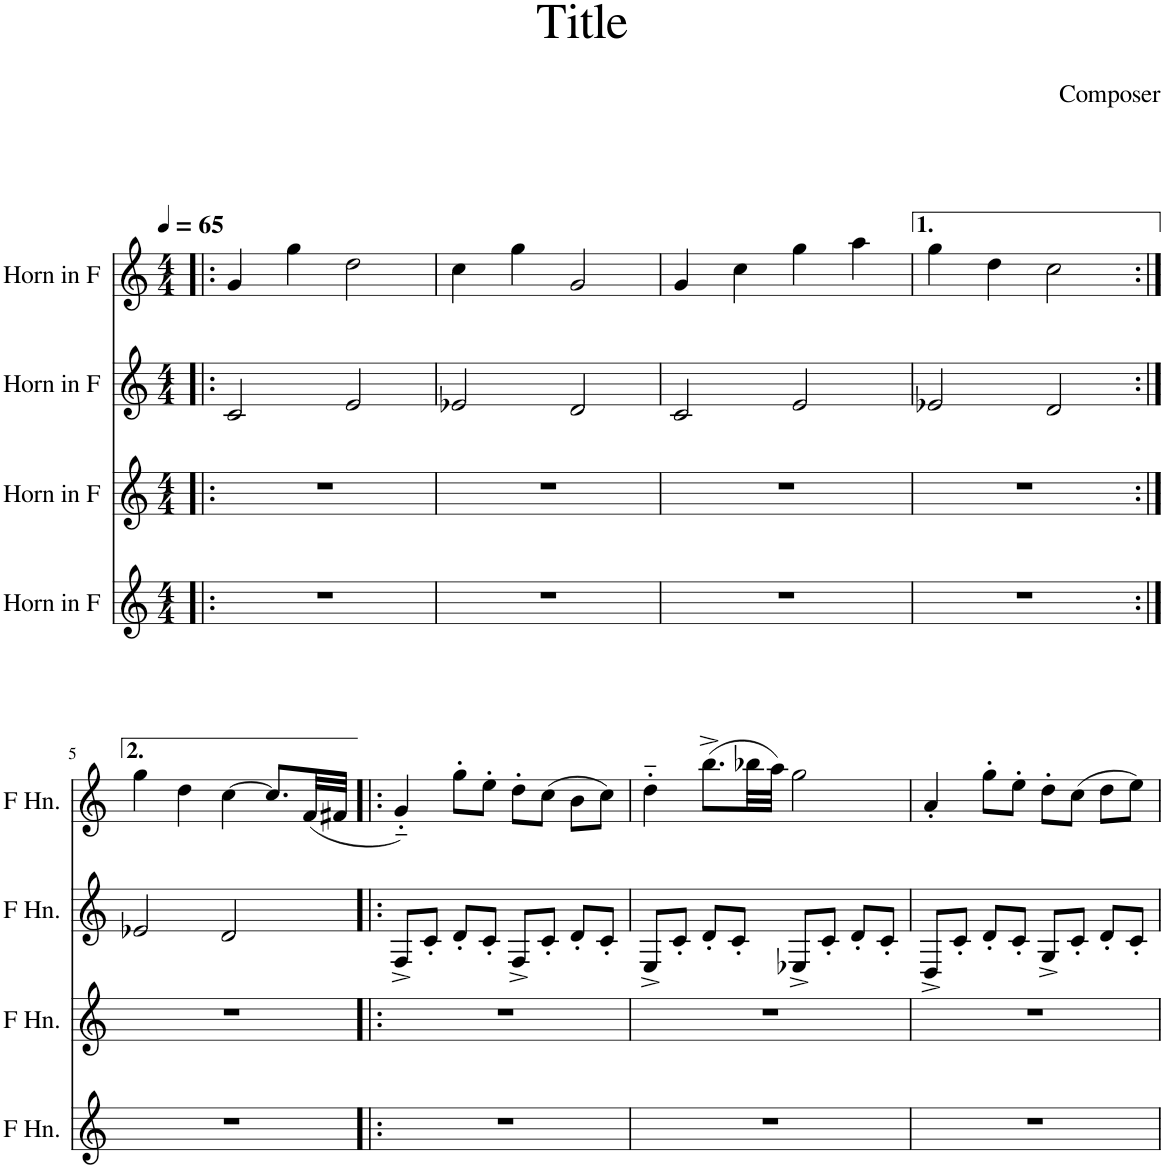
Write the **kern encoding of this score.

**kern	**kern	**kern	**kern
*part4	*part3	*part2	*part1
*staff4	*staff3	*staff2	*staff1
*I"Horn in F	*I"Horn in F	*I"Horn in F	*I"Horn in F
*clefG2	*clefG2	*clefG2	*clefG2
*Trd4c7	*Trd4c7	*Trd4c7	*Trd4c7
*k[]	*k[]	*k[]	*k[]
*M4/4	*M4/4	*M4/4	*M4/4
*MM65	*MM65	*MM65	*MM65
=1!|:	=1!|:	=1!|:	=1!|:
1r	1r	2c/	4g/
.	.	.	4gg\
.	.	2e/	2dd\
=2	=2	=2	=2
1r	1r	2e-X/	4cc\
.	.	.	4gg\
.	.	2d/	2g/
=3	=3	=3	=3
1r	1r	2c/	4g/
.	.	.	4cc\
.	.	2e/	4gg\
.	.	.	4aa\
=4	=4	=4	=4
1r	1r	2e-X/	4gg\
.	.	.	4dd\
.	.	2d/	2cc\
!!LO:LB:g=z
=5:|!	=5:|!	=5:|!	=5:|!
1r	1r	2e-X/	4gg\
.	.	.	4dd\
.	.	2d/	[4cc\
.	.	.	8.cc/L]
.	.	.	(32f/LL
.	.	.	32f#X/JJJ
=6!|:	=6!|:	=6!|:	=6!|:
1r	1r	8F^/L	4g'~/)
.	.	8c'/J	.
.	.	8d'/L	8gg'\L
.	.	8c'/J	8ee'\J
.	.	8F^/L	8dd'\L
.	.	8c'/J	(8cc\J
.	.	8d'/L	8b\L
.	.	8c'/J	8cc\J)
=7	=7	=7	=7
1r	1r	8E^/L	4dd'~\
.	.	8c'/J	.
.	.	8d'/L	(8.bb^\L
.	.	8c'/J	.
.	.	.	32bb-X\LL
.	.	.	32aa\JJJ)
.	.	8E-X^/L	2gg\
.	.	8c'/J	.
.	.	8d'/L	.
.	.	8c'/J	.
=8	=8	=8	=8
1r	1r	8D^/L	4a'/
.	.	8c'/J	.
.	.	8d'/L	8gg'\L
.	.	8c'/J	8ee'\J
.	.	8G^/L	8dd'\L
.	.	8c'/J	(8cc\J
.	.	8d'/L	8dd\L
.	.	8c'/J	8ee\J)
=	=	=	=
*-	*-	*-	*-
